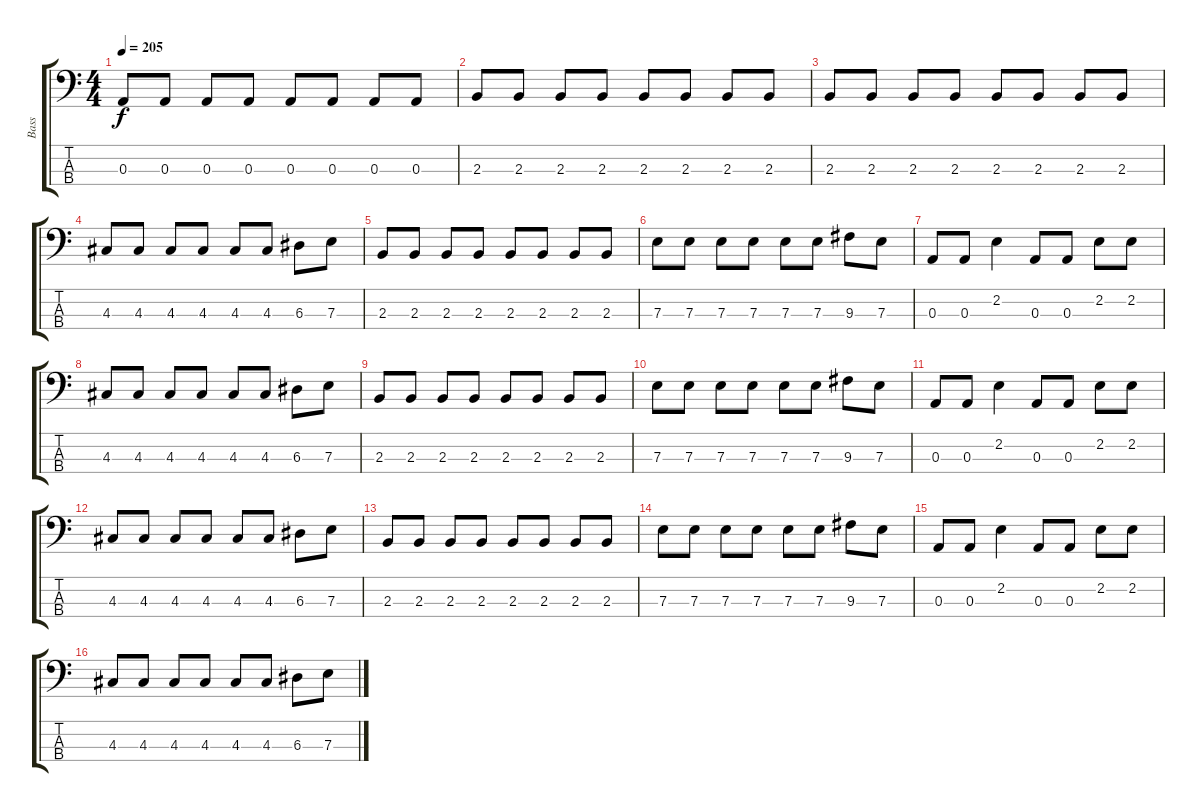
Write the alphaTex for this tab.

\track ("Bass" "Bass") {instrument electricbassfinger}
\staff {score tabs}
\tuning (G2 D2 A1 E1) {hide}
\ts (4 4)
\tempo 205
\clef f4
\ks c
0.3.8{dy f} 0.3.8 0.3.8 0.3.8 0.3.8 0.3.8 0.3.8 0.3.8 |
2.3.8 2.3.8 2.3.8 2.3.8 2.3.8 2.3.8 2.3.8 2.3.8 |
2.3.8 2.3.8 2.3.8 2.3.8 2.3.8 2.3.8 2.3.8 2.3.8 |
4.3.8 4.3.8 4.3.8 4.3.8 4.3.8 4.3.8 6.3.8 7.3.8 |
2.3.8 2.3.8 2.3.8 2.3.8 2.3.8 2.3.8 2.3.8 2.3.8 |
7.3.8 7.3.8 7.3.8 7.3.8 7.3.8 7.3.8 9.3.8 7.3.8 |
0.3.8 0.3.8 2.2.4 0.3.8 0.3.8 2.2.8 2.2.8 |
4.3.8 4.3.8 4.3.8 4.3.8 4.3.8 4.3.8 6.3.8 7.3.8 |
2.3.8 2.3.8 2.3.8 2.3.8 2.3.8 2.3.8 2.3.8 2.3.8 |
7.3.8 7.3.8 7.3.8 7.3.8 7.3.8 7.3.8 9.3.8 7.3.8 |
0.3.8 0.3.8 2.2.4 0.3.8 0.3.8 2.2.8 2.2.8 |
4.3.8 4.3.8 4.3.8 4.3.8 4.3.8 4.3.8 6.3.8 7.3.8 |
2.3.8 2.3.8 2.3.8 2.3.8 2.3.8 2.3.8 2.3.8 2.3.8 |
7.3.8 7.3.8 7.3.8 7.3.8 7.3.8 7.3.8 9.3.8 7.3.8 |
0.3.8 0.3.8 2.2.4 0.3.8 0.3.8 2.2.8 2.2.8 |
4.3.8 4.3.8 4.3.8 4.3.8 4.3.8 4.3.8 6.3.8 7.3.8
